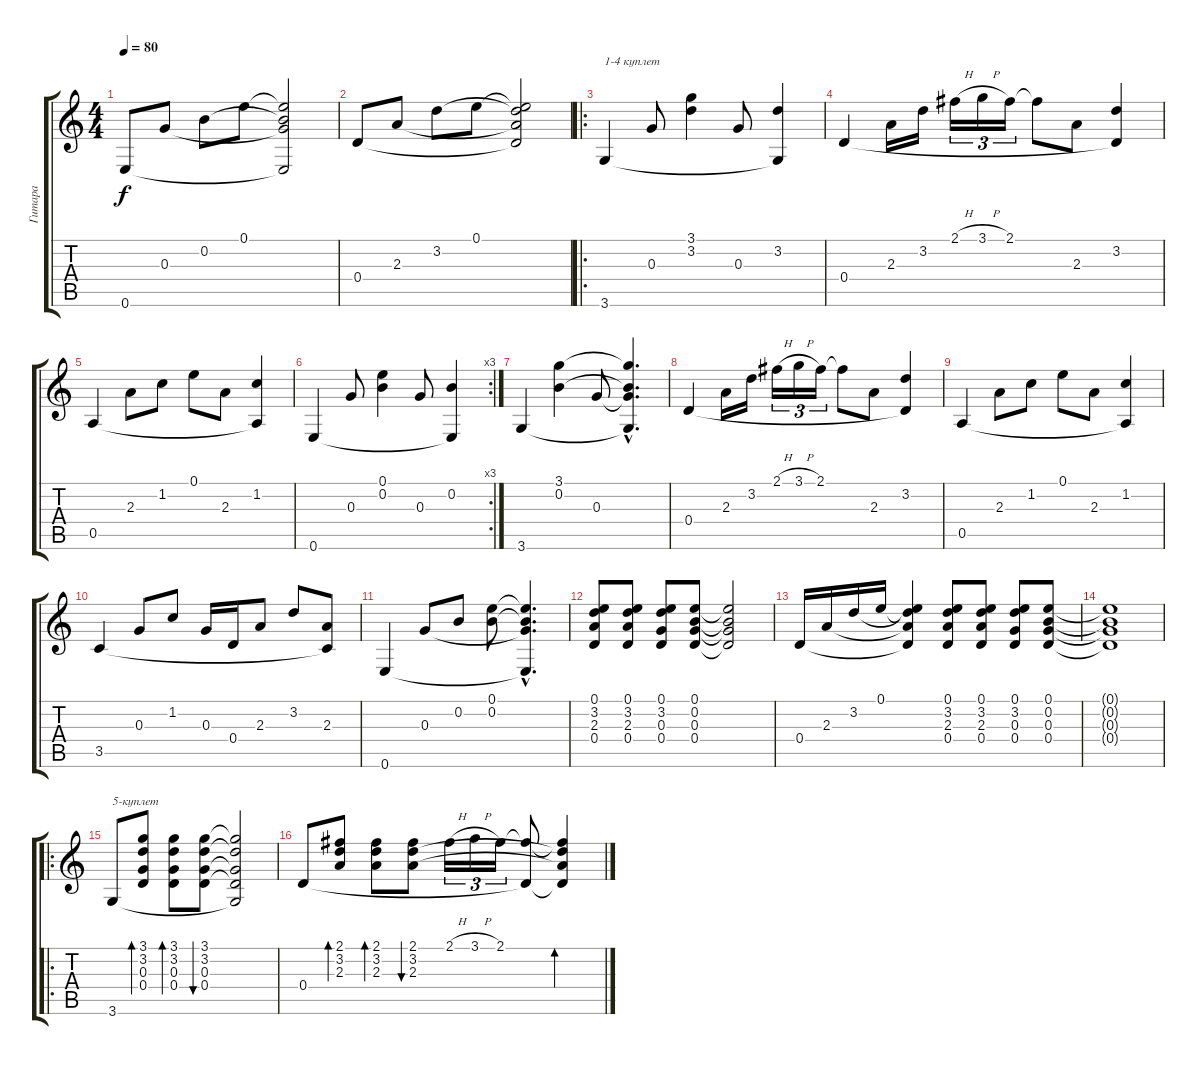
\track ("Гитара" "Гитара") {instrument acousticguitarnylon}
\staff {score tabs}
\tuning (E4 B3 G3 D3 A2 E2) {hide}
\ts (4 4)
\tempo 80
\clef g2
\ks c
0.6.8{dy f instrument acousticguitarnylon} 0.3.8 0.2.8 0.1.8 (0.1{t} 0.2{t} 0.3{t} 0.6{t}).2 |
0.4.8 2.3.8 3.2.8 0.1.8 (0.1{t} 3.2{t} 2.3{t} 0.4{t}).2 |
\ro
3.6.4{txt "1-4 куплет"} 0.3.8 (3.1 3.2).4 0.3.8 (3.2 3.6{t}).4 |
0.4.4 2.3.16 3.2.16 2.1{h}.16{tu (3 2)} 3.1{h}.16{tu (3 2)} 2.1.16{tu (3 2)} 2.1{t}.8 2.3.8 (3.2 0.4{t}).4 |
0.5.4 2.3.8 1.2.8 0.1.8 2.3.8 (1.2 0.5{t}).4 |
\rc 3
0.6.4 0.3.8 (0.1 0.2).4 0.3.8 (0.2 0.6{t}).4 |
3.6.4 (3.1 0.2).4 0.3.8 (3.1{hac t} 0.2{hac t} 0.3{hac t} 3.6{hac t}).4{d} |
0.4.4 2.3.16 3.2.16 2.1{h}.16{tu (3 2)} 3.1{h}.16{tu (3 2)} 2.1.16{tu (3 2)} 2.1{t}.8 2.3.8 (3.2 0.4{t}).4 |
0.5.4 2.3.8 1.2.8 0.1.8 2.3.8 (1.2 0.5{t}).4 |
3.5.4 0.3.8 1.2.8 0.3.16 0.4.16 2.3.8 3.2.8 (2.3 3.5{t}).8 |
0.6.4 0.3.8 0.2.8 (0.1 0.2).8 (0.1{hac t} 0.2{hac t} 0.3{hac t} 0.6{hac t}).4{d} |
(0.1 3.2 2.3 0.4).8 (0.1 3.2 2.3 0.4).8 (0.1 3.2 0.3 0.4).8 (0.1 0.2 0.3 0.4).8 (0.1{t} 0.2{t} 0.3{t} 0.4{t}).2 |
0.4.16 2.3.16 3.2.16 0.1.16 (0.1{t} 3.2{t} 2.3{t} 0.4{t}).4 (0.1 3.2 2.3 0.4).8 (0.1 3.2 2.3 0.4).8 (0.1 3.2 0.3 0.4).8 (0.1 0.2 0.3 0.4).8 |
(0.1{t} 0.2{t} 0.3{t} 0.4{t}).1 |
\ro
3.6.8{txt "5-куплет"} (3.1 3.2 0.3 0.4).8{bd 60} (3.1 3.2 0.3 0.4).8{bd 60} (3.1 3.2 0.3 0.4).8{bu 60} (3.1{t} 3.2{t} 0.3{t} 0.4{t} 3.6{t}).2 |
0.4.8 (2.1 3.2 2.3).8{bd 60} (2.1 3.2 2.3).8{bd 60} (2.1 3.2 2.3).8{bu 60} 2.1{h}.16{tu (3 2)} 3.1{h}.16{tu (3 2)} 2.1.16{tu (3 2)} (2.1{t} 0.4{t}).8 (2.1{t} 3.2{t} 2.3{t} 0.4{t}).4{bd 60}
